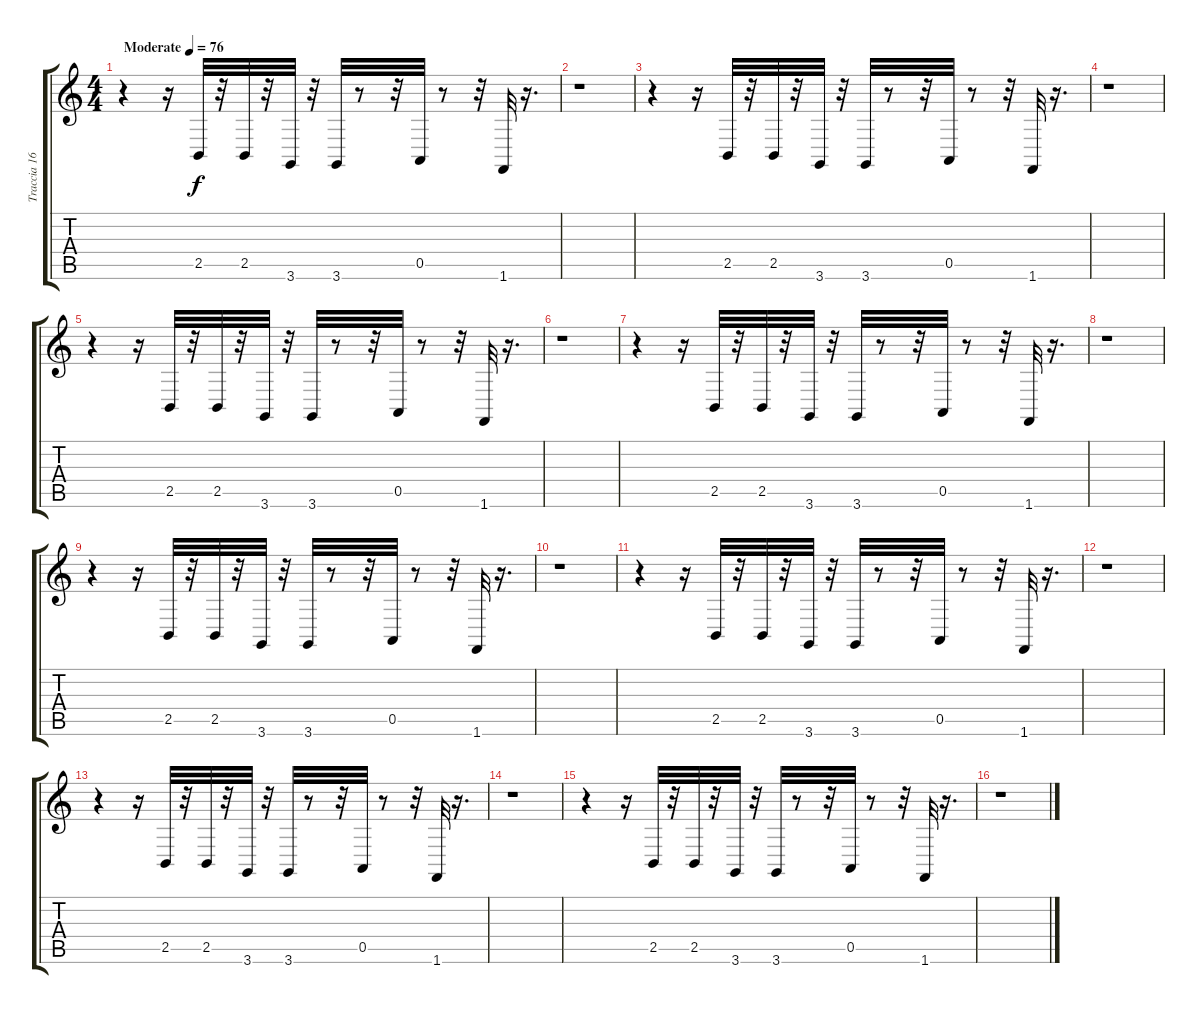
\track ("Traccia 16" "Traccia 16") {instrument celesta}
\staff {score tabs}
\tuning (E4 B3 G3 D3 A2 E2) {hide}
\ts (4 4)
\tempo (76 "Moderate")
\clef g2
\ks c
r.4{dy f instrument celesta} r.16 2.5.32 r.32 2.5.32 r.32 3.6.32 r.32 3.6.32 r.8 r.32 0.5.32 r.8 r.32 1.6.32 r.16{d} |
r.1 |
r.4 r.16 2.5.32 r.32 2.5.32 r.32 3.6.32 r.32 3.6.32 r.8 r.32 0.5.32 r.8 r.32 1.6.32 r.16{d} |
r.1 |
r.4 r.16 2.5.32 r.32 2.5.32 r.32 3.6.32 r.32 3.6.32 r.8 r.32 0.5.32 r.8 r.32 1.6.32 r.16{d} |
r.1 |
r.4 r.16 2.5.32 r.32 2.5.32 r.32 3.6.32 r.32 3.6.32 r.8 r.32 0.5.32 r.8 r.32 1.6.32 r.16{d} |
r.1 |
r.4 r.16 2.5.32 r.32 2.5.32 r.32 3.6.32 r.32 3.6.32 r.8 r.32 0.5.32 r.8 r.32 1.6.32 r.16{d} |
r.1 |
r.4 r.16 2.5.32 r.32 2.5.32 r.32 3.6.32 r.32 3.6.32 r.8 r.32 0.5.32 r.8 r.32 1.6.32 r.16{d} |
r.1 |
r.4 r.16 2.5.32 r.32 2.5.32 r.32 3.6.32 r.32 3.6.32 r.8 r.32 0.5.32 r.8 r.32 1.6.32 r.16{d} |
r.1 |
r.4 r.16 2.5.32 r.32 2.5.32 r.32 3.6.32 r.32 3.6.32 r.8 r.32 0.5.32 r.8 r.32 1.6.32 r.16{d} |
r.1
